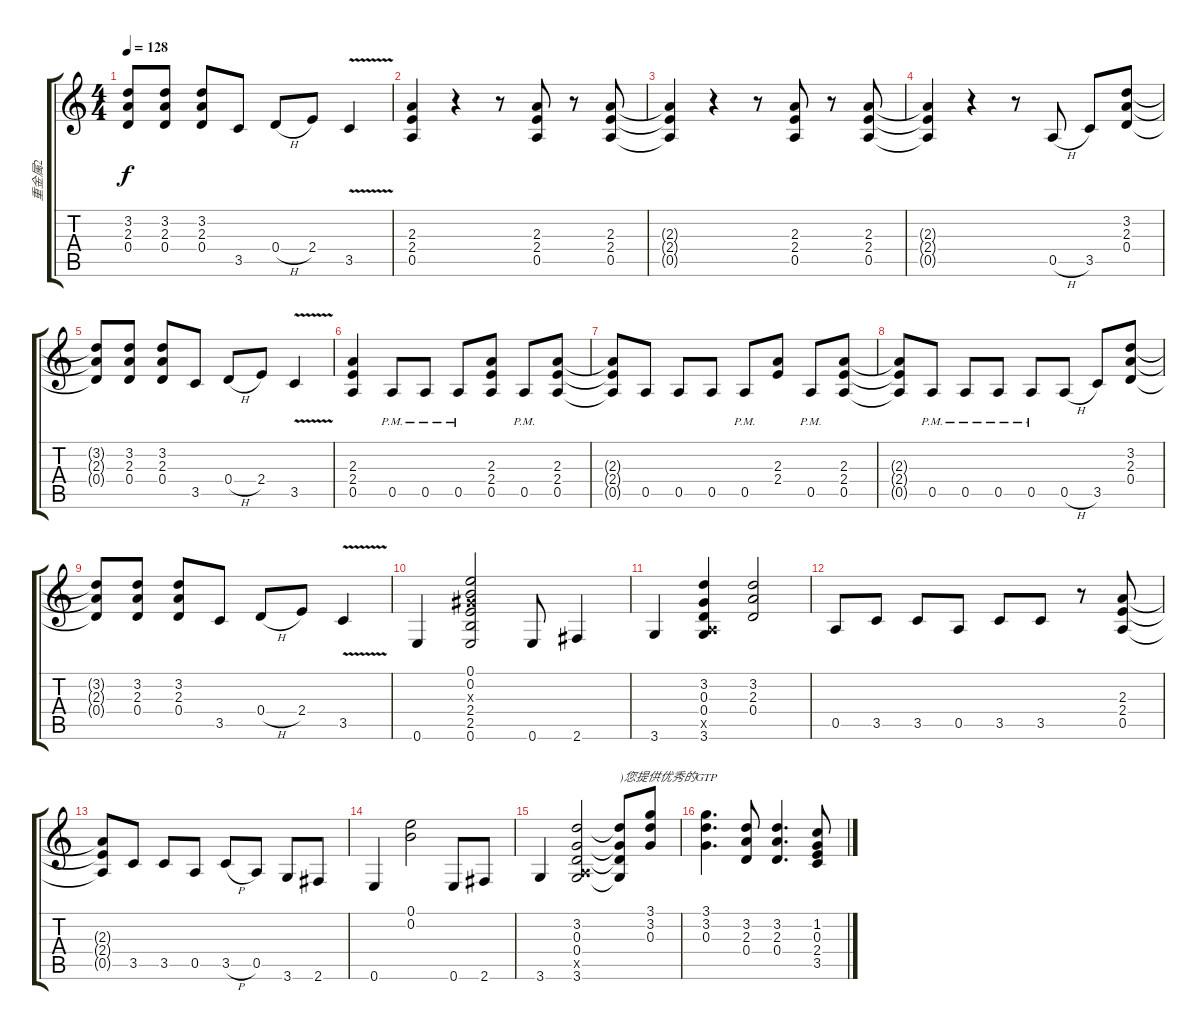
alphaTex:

\track ("重金属2" "重金属2") {instrument overdrivenguitar}
\staff {score tabs}
\tuning (E4 B3 G3 D3 A2 E2) {hide}
\ts (4 4)
\tempo 128
\clef g2
\ks c
(3.2{t} 2.3{t} 0.4{t}).8{dy f} (3.2 2.3 0.4).8 (3.2 2.3 0.4).8 3.5.8 0.4{h}.8 2.4.8 3.5{v}.4 |
(2.3 2.4 0.5).4 r.4 r.8 (2.3 2.4 0.5).8 r.8 (2.3 2.4 0.5).8 |
(2.3{t} 2.4{t} 0.5{t}).4 r.4 r.8 (2.3 2.4 0.5).8 r.8 (2.3 2.4 0.5).8 |
(2.3{t} 2.4{t} 0.5{t}).4 r.4 r.8 0.5{h}.8 3.5.8 (3.2 2.3 0.4).8 |
(3.2{t} 2.3{t} 0.4{t}).8 (3.2 2.3 0.4).8 (3.2 2.3 0.4).8 3.5.8 0.4{h}.8 2.4.8 3.5{v}.4 |
(2.3 2.4 0.5).4 0.5{pm}.8 0.5{pm}.8 0.5{pm}.8 (2.3 2.4 0.5).8 0.5{pm}.8 (2.3 2.4 0.5).8 |
(2.3{t} 2.4{t} 0.5{t}).8 0.5.8 0.5.8 0.5.8 0.5{pm}.8 (2.3 2.4).8 0.5{pm}.8 (2.3 2.4 0.5).8 |
(2.3{t} 2.4{t} 0.5{t}).8 0.5{pm}.8 0.5{pm}.8 0.5{pm}.8 0.5{pm}.8 0.5{h}.8 3.5.8 (3.2 2.3 0.4).8 |
(3.2{t} 2.3{t} 0.4{t}).8 (3.2 2.3 0.4).8 (3.2 2.3 0.4).8 3.5.8 0.4{h}.8 2.4.8 3.5{v}.4 |
0.6.4 (0.1 0.2 1.3{x} 2.4 2.5 0.6).2 0.6.8 2.6.4 |
3.6.4 (3.2 0.3 0.4 0.5{x} 3.6).4 (3.2 2.3 0.4).2 |
0.5.8 3.5.8 3.5.8 0.5.8 3.5.8 3.5.8 r.8 (2.3 2.4 0.5).8 |
(2.3{t} 2.4{t} 0.5{t}).8 3.5.8 3.5.8 0.5.8 3.5{h}.8 0.5.8 3.6.8 2.6.8 |
0.6.4 (0.1 0.2).2 0.6.8 2.6.8 |
3.6.4 (3.2 0.3 0.4 0.5{x} 3.6).2 (3.2{t} 0.3{t} 0.4{t} 3.6{t}).8{txt ")您提供优秀的GTP"} (3.1 3.2 0.3).8 |
(3.1 3.2 0.3).4{d} (3.2 2.3 0.4).8 (3.2 2.3 0.4).4{d} (1.2 0.3 2.4 3.5).8
